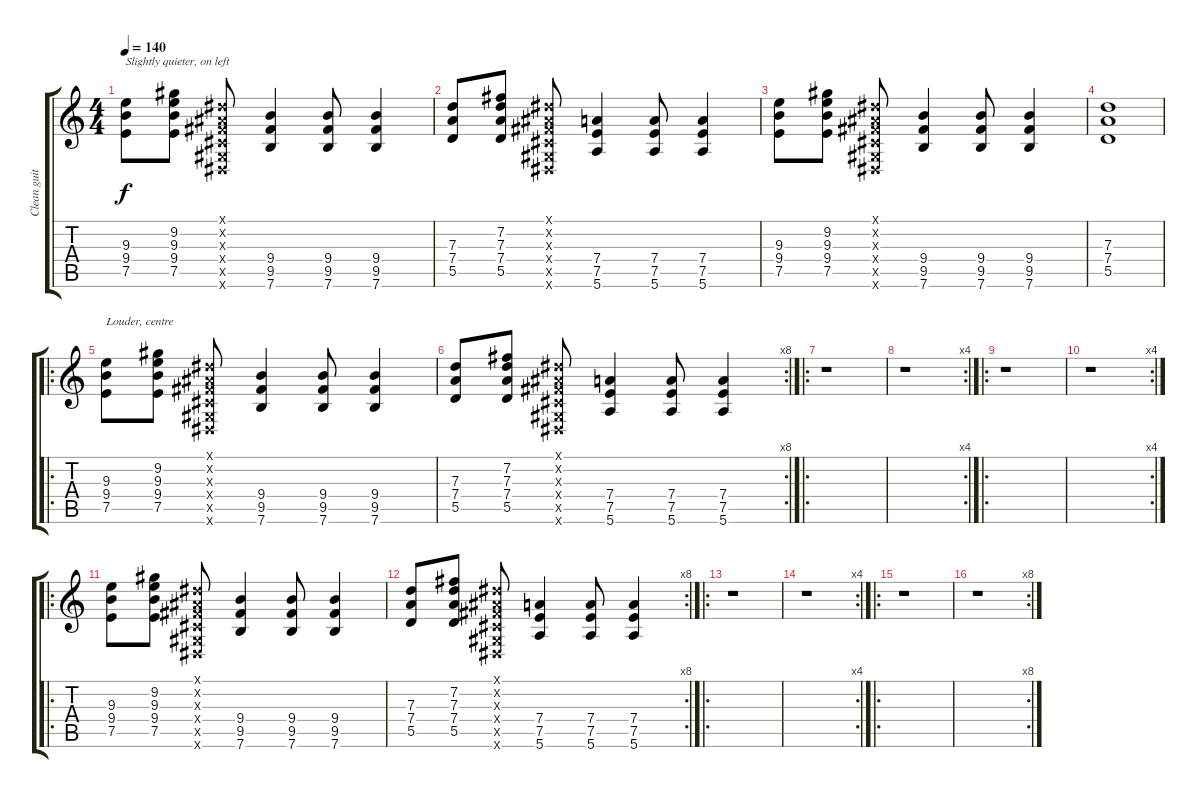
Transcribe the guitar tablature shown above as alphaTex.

\track ("Clean guitar" "Clean guit") {instrument acousticguitarsteel}
\staff {score tabs}
\tuning (E4 B3 G3 D3 A2 E2) {hide}
\ts (4 4)
\tempo 140
\clef g2
\ks c
(9.3 9.4 7.5).8{txt "Slightly quieter, on left" dy f instrument acousticguitarsteel} (9.2 9.3 9.4 7.5).8 (-1.1{x} -1.2{x} -1.3{x} -1.4{x} -1.5{x} -1.6{x}).8 (9.4 9.5 7.6).4 (9.4 9.5 7.6).8 (9.4 9.5 7.6).4 |
(7.3 7.4 5.5).8 (7.2 7.3 7.4 5.5).8 (-1.1{x} -1.2{x} -1.3{x} -1.4{x} -1.5{x} -1.6{x}).8 (7.4 7.5 5.6).4 (7.4 7.5 5.6).8 (7.4 7.5 5.6).4 |
(9.3 9.4 7.5).8 (9.2 9.3 9.4 7.5).8 (-1.1{x} -1.2{x} -1.3{x} -1.4{x} -1.5{x} -1.6{x}).8 (9.4 9.5 7.6).4 (9.4 9.5 7.6).8 (9.4 9.5 7.6).4 |
(7.3 7.4 5.5).1 |
\ro
(9.3 9.4 7.5).8{txt "Louder, centre"} (9.2 9.3 9.4 7.5).8 (-1.1{x} -1.2{x} -1.3{x} -1.4{x} -1.5{x} -1.6{x}).8 (9.4 9.5 7.6).4 (9.4 9.5 7.6).8 (9.4 9.5 7.6).4 |
\rc 8
(7.3 7.4 5.5).8 (7.2 7.3 7.4 5.5).8 (-1.1{x} -1.2{x} -1.3{x} -1.4{x} -1.5{x} -1.6{x}).8 (7.4 7.5 5.6).4 (7.4 7.5 5.6).8 (7.4 7.5 5.6).4 |
\ro
r.1 |
\rc 4
r.1 |
\ro
r.1 |
\rc 4
r.1 |
\ro
(9.3 9.4 7.5).8 (9.2 9.3 9.4 7.5).8 (-1.1{x} -1.2{x} -1.3{x} -1.4{x} -1.5{x} -1.6{x}).8 (9.4 9.5 7.6).4 (9.4 9.5 7.6).8 (9.4 9.5 7.6).4 |
\rc 8
(7.3 7.4 5.5).8 (7.2 7.3 7.4 5.5).8 (-1.1{x} -1.2{x} -1.3{x} -1.4{x} -1.5{x} -1.6{x}).8 (7.4 7.5 5.6).4 (7.4 7.5 5.6).8 (7.4 7.5 5.6).4 |
\ro
r.1 |
\rc 4
r.1 |
\ro
r.1 |
\rc 8
r.1
